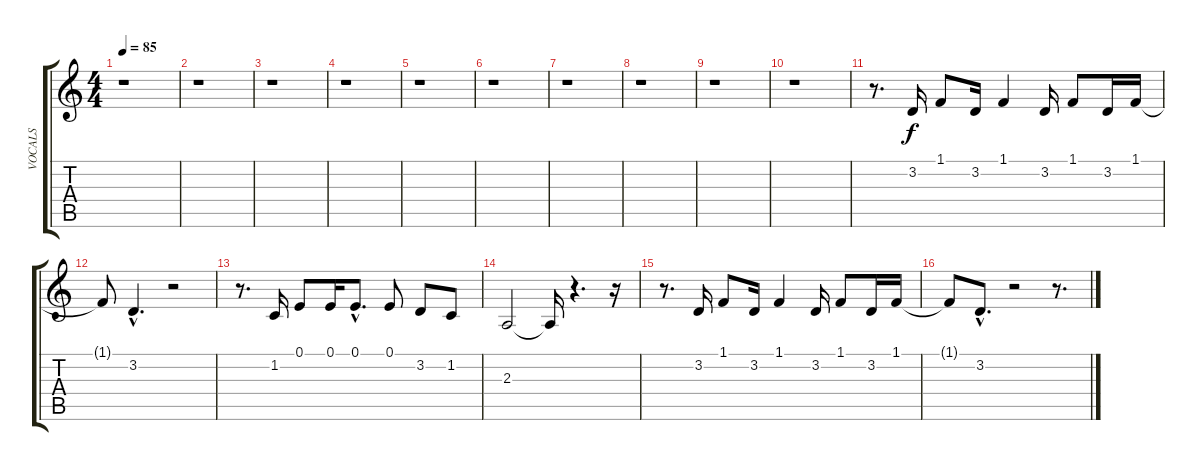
\track ("VOCALS" "VOCALS") {instrument tangoaccordion}
\staff {score tabs}
\tuning (E4 B3 G3 D3 A2 E2) {hide}
\ts (4 4)
\tempo 85
\clef g2
\ks c
r.1{dy f instrument tangoaccordion} |
r.1 |
r.1 |
r.1 |
r.1 |
r.1 |
r.1 |
r.1 |
r.1 |
r.1 |
r.8{d} 3.2.16 1.1.8 3.2.16 1.1.4 3.2.16 1.1.8 3.2.16 1.1.16 |
1.1{t}.8 3.2{hac}.4{d} r.2 |
r.8{d} 1.2.16 0.1.8 0.1.16 0.1{hac}.8{d} 0.1.8 3.2.8 1.2.8 |
2.3.2 2.3{t}.16 r.4{d} r.16 |
r.8{d} 3.2.16 1.1.8 3.2.16 1.1.4 3.2.16 1.1.8 3.2.16 1.1.16 |
1.1{t}.8 3.2{hac}.8{d} r.2 r.8{d}
